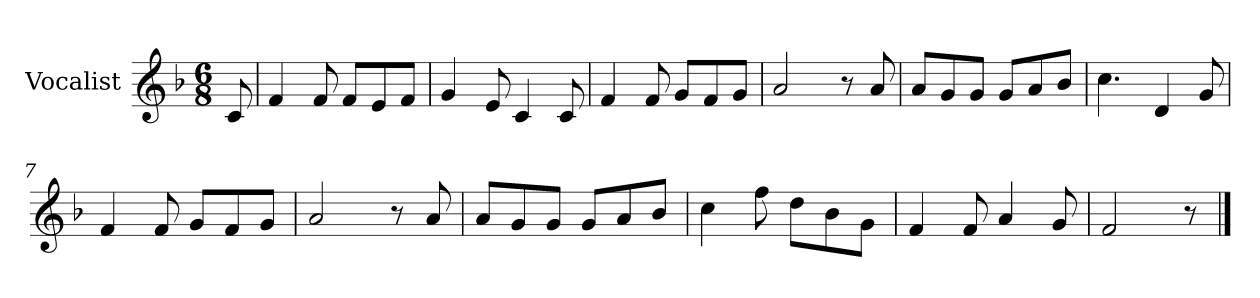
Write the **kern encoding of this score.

**kern
*part1
*staff1
*I"Vocalist
*k[b-]
*F:
*M6/8
=
8c
=1
4f
8f
8fL
8e
8fJ
=2
4g
8e
4c
8c
=3
4f
8f
8gL
8f
8gJ
=4
2a
8r
8a
=5
8aL
8g
8gJ
8gL
8a
8b-J
=6
4.cc
4d
8g
=7
4f
8f
8gL
8f
8gJ
=8
2a
8r
8a
=9
8aL
8g
8gJ
8gL
8a
8b-J
=10
4cc
8ff
8ddL
8b-
8gJ
=11
4f
8f
4a
8g
=12
2f
8r
==
*-
